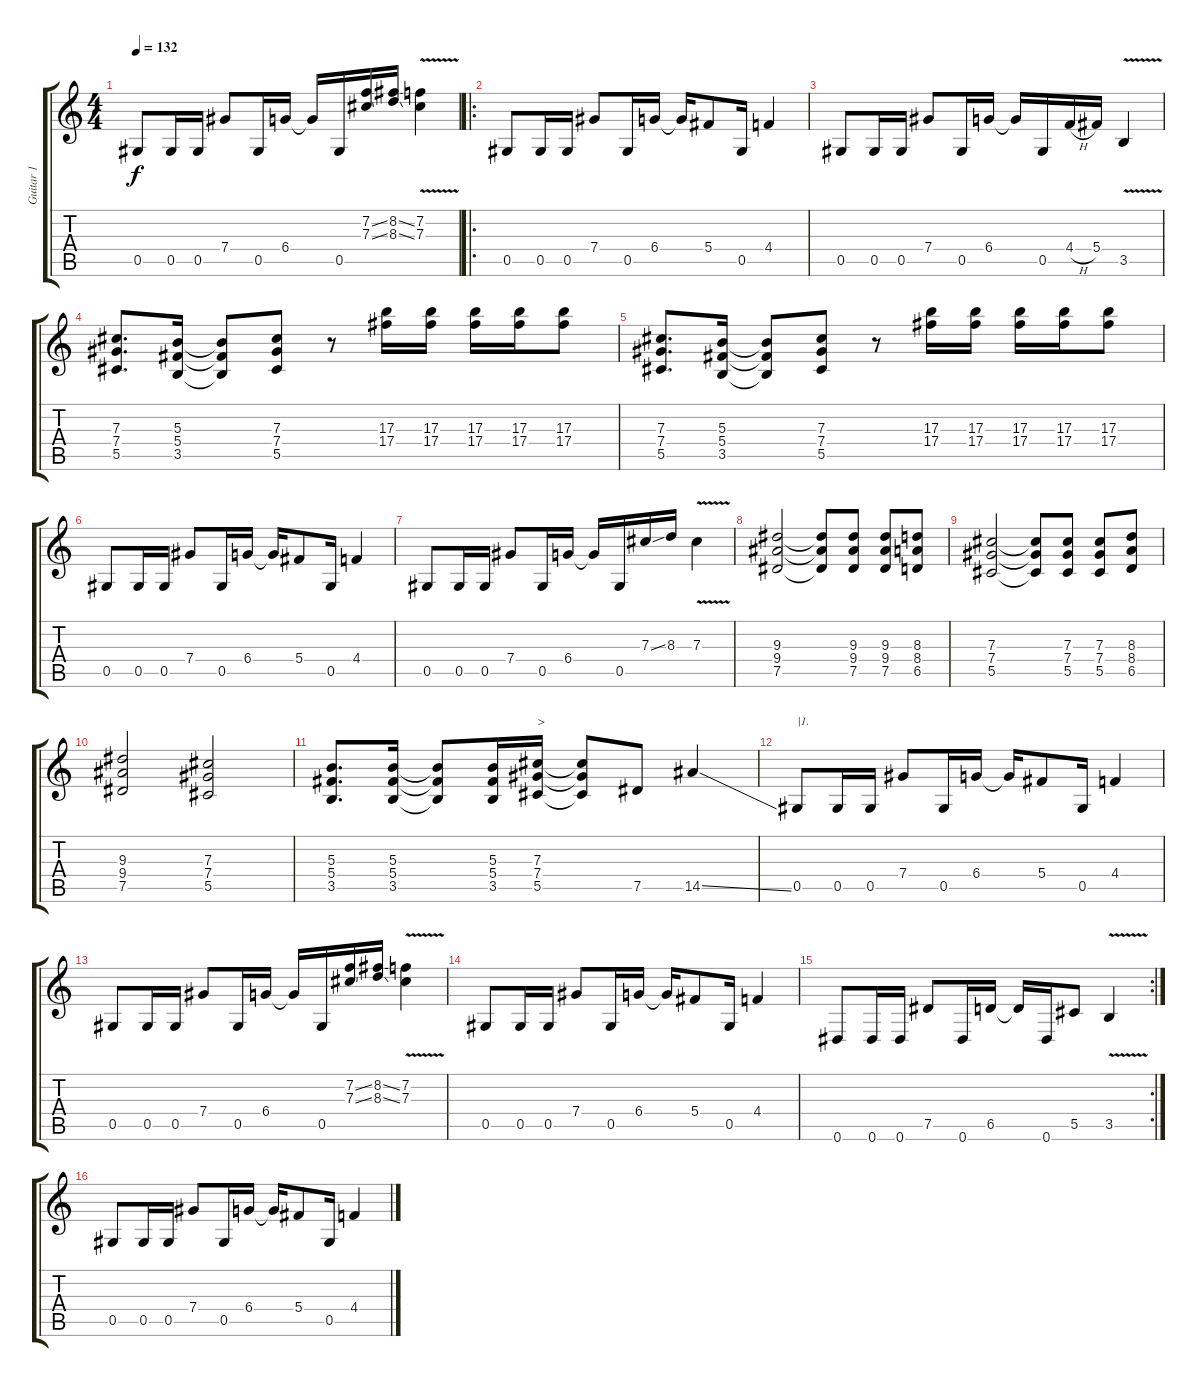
\track ("Guitar 1" "Guitar 1") {instrument overdrivenguitar}
\staff {score tabs}
\tuning (Eb4 Bb3 Gb3 Db3 Ab2 Eb2) {hide}
\ts (4 4)
\tempo 132
\clef g2
\ks c
0.5.8{dy f} 0.5.16 0.5.16 7.4.8 0.5.16 6.4.16 6.4{t}.16 0.5.16 (7.2{ss} 7.3{ss}).16 (8.2{ss} 8.3{ss}).16 (7.2{v} 7.3{v}).4 |
\ro
0.5.8 0.5.16 0.5.16 7.4.8 0.5.16 6.4.16 6.4{t}.16 5.4.8 0.5.16 4.4.4 |
0.5.8 0.5.16 0.5.16 7.4.8 0.5.16 6.4.16 6.4{t}.16 0.5.16 4.4{h}.16 5.4.16 3.5{v}.4 |
(7.3 7.4 5.5).8{d} (5.3 5.4 3.5).16 (5.3{t} 5.4{t} 3.5{t}).8 (7.3 7.4 5.5).8 r.8 (17.3 17.4).16 (17.3 17.4).16 (17.3 17.4).16 (17.3 17.4).16 (17.3 17.4).8 |
(7.3 7.4 5.5).8{d} (5.3 5.4 3.5).16 (5.3{t} 5.4{t} 3.5{t}).8 (7.3 7.4 5.5).8 r.8 (17.3 17.4).16 (17.3 17.4).16 (17.3 17.4).16 (17.3 17.4).16 (17.3 17.4).8 |
0.5.8 0.5.16 0.5.16 7.4.8 0.5.16 6.4.16 6.4{t}.16 5.4.8 0.5.16 4.4.4 |
0.5.8 0.5.16 0.5.16 7.4.8 0.5.16 6.4.16 6.4{t}.16 0.5.16 7.3{ss}.16 8.3.16 7.3{v}.4 |
(9.3 9.4 7.5).2 (9.3{t} 9.4{t} 7.5{t}).8 (9.3 9.4 7.5).8 (9.3 9.4 7.5).8 (8.3 8.4 6.5).8 |
(7.3 7.4 5.5).2 (7.3{t} 7.4{t} 5.5{t}).8 (7.3 7.4 5.5).8 (7.3 7.4 5.5).8 (8.3 8.4 6.5).8 |
(9.3 9.4 7.5).2 (7.3 7.4 5.5).2 |
(5.3 5.4 3.5).8{d} (5.3 5.4 3.5).16 (5.3{t} 5.4{t} 3.5{t}).8 (5.3 5.4 3.5).16 (7.3 7.4 5.5).16{txt ">"} (7.3{t} 7.4{t} 5.5{t}).8 7.5.8 14.5{ss}.4 |
0.5.8{txt "|1."} 0.5.16 0.5.16 7.4.8 0.5.16 6.4.16 6.4{t}.16 5.4.8 0.5.16 4.4.4 |
0.5.8 0.5.16 0.5.16 7.4.8 0.5.16 6.4.16 6.4{t}.16 0.5.16 (7.2{ss} 7.3{ss}).16 (8.2{ss} 8.3{ss}).16 (7.2{v} 7.3{v}).4 |
0.5.8 0.5.16 0.5.16 7.4.8 0.5.16 6.4.16 6.4{t}.16 5.4.8 0.5.16 4.4.4 |
\rc 2
0.6.8 0.6.16 0.6.16 7.5.8 0.6.16 6.5.16 6.5{t}.16 0.6.16 5.5.8 3.5{v}.4 |
0.5.8 0.5.16 0.5.16 7.4.8 0.5.16 6.4.16 6.4{t}.16 5.4.8 0.5.16 4.4.4
